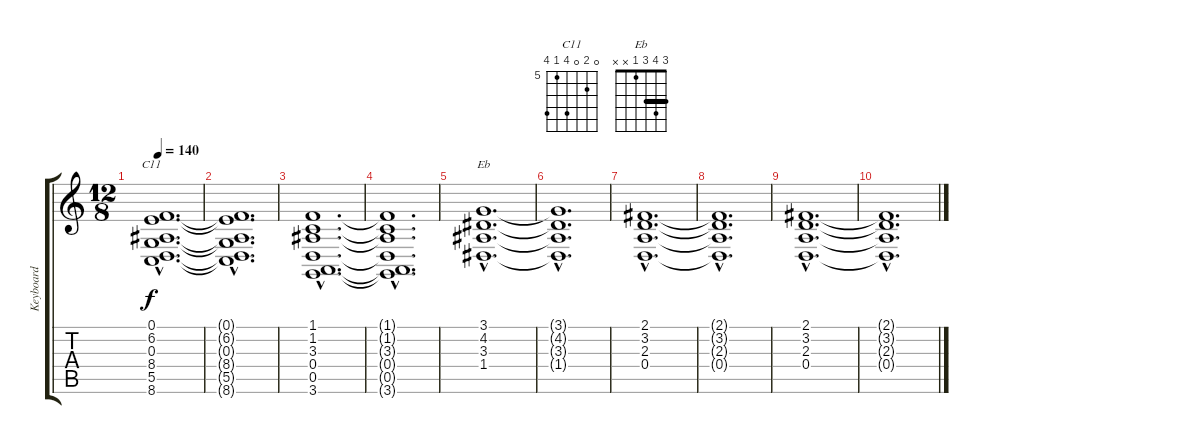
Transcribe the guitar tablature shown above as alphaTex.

\track ("Keyboard" "Keyboard") {instrument drawbarorgan}
\staff {score tabs}
\tuning (E4 B3 G3 D3 A2 E2) {hide}
\chord ("C11" 0 6 0 8 5 8) {firstfret 5}
\chord ("Eb" 3 4 3 1 x x) {barre 3}
\ts (12 8)
\tempo 140
\clef g2
\ks c
(0.1{hac} 6.2{hac} 0.3{hac} 8.4{hac} 5.5{hac} 8.6{hac}).1{d ch "C11" dy f} |
(0.1{hac t} 6.2{hac t} 0.3{hac t} 8.4{hac t} 5.5{hac t} 8.6{hac t}).1{d} |
(1.1{hac} 1.2{hac} 3.3{hac} 0.4{hac} 0.5{hac} 3.6{hac}).1{d} |
(1.1{hac t} 1.2{hac t} 3.3{hac t} 0.4{hac t} 0.5{hac t} 3.6{hac t}).1{d} |
(3.1{hac} 4.2{hac} 3.3{hac} 1.4{hac}).1{d ch "Eb"} |
(3.1{hac t} 4.2{hac t} 3.3{hac t} 1.4{hac t}).1{d} |
(2.1{hac} 3.2{hac} 2.3{hac} 0.4).1{d} |
(2.1{hac t} 3.2{hac t} 2.3{hac t} 0.4{hac t}).1{d} |
(2.1{hac} 3.2{hac} 2.3{hac} 0.4{hac}).1{d} |
(2.1{hac t} 3.2{hac t} 2.3{hac t} 0.4{hac t}).1{d}
